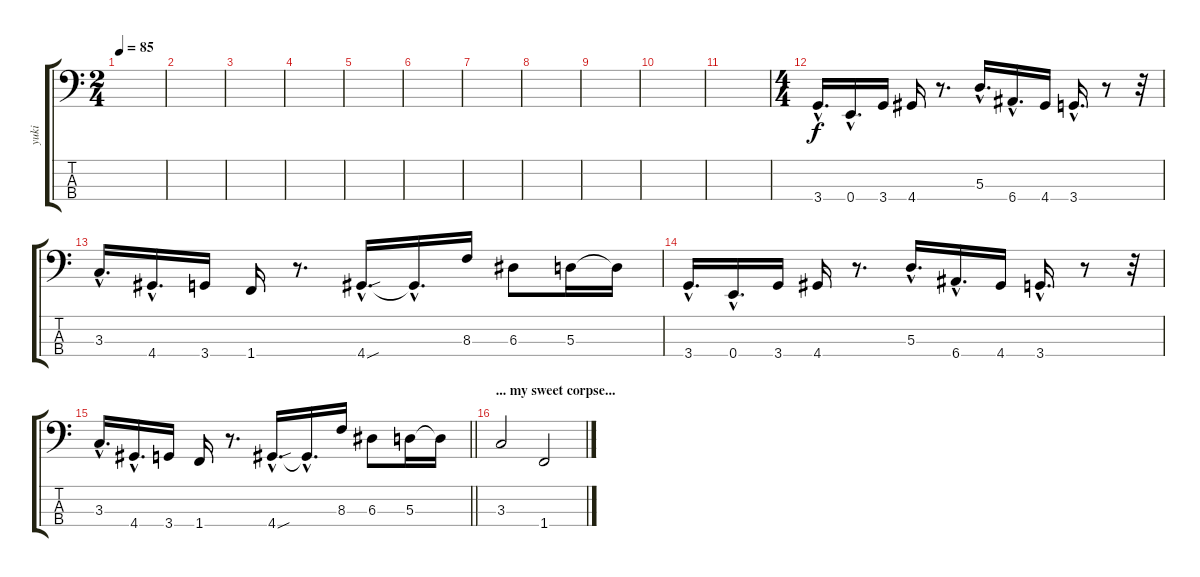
\track ("yuki" "yuki") {instrument electricbasspick}
\staff {score tabs}
\tuning (G2 D2 A1 E1) {hide}
\ts (2 4)
\tempo 85
\clef f4
\ks c
|
|
|
|
|
|
|
|
|
|
|
\ts (4 4)
3.4{hac}.16{d} 0.4{hac}.16{d} 3.4.16 4.4.16 r.8{d} 5.3{hac}.16{d} 6.4{hac}.16{d} 4.4.16 3.4{hac}.16{d} r.8 r.32 |
3.3{hac}.16{d} 4.4{hac}.16{d} 3.4.16 1.4.16 r.8{d} 4.4{sou hac}.16{d} 4.4{hac t}.16{d} 8.3.16 6.3.8 5.3.16 5.3{t}.16 |
3.4{hac}.16{d} 0.4{hac}.16{d} 3.4.16 4.4.16 r.8{d} 5.3{hac}.16{d} 6.4{hac}.16{d} 4.4.16 3.4{hac}.16{d} r.8 r.32 |
\barLineRight lightlight
3.3{hac}.16{d} 4.4{hac}.16{d} 3.4.16 1.4.16 r.8{d} 4.4{sou hac}.16{d} 4.4{hac t}.16{d} 8.3.16 6.3.8 5.3.16 5.3{t}.16 |
\section ("" "... my sweet corpse...")
3.3.2 1.4.2
